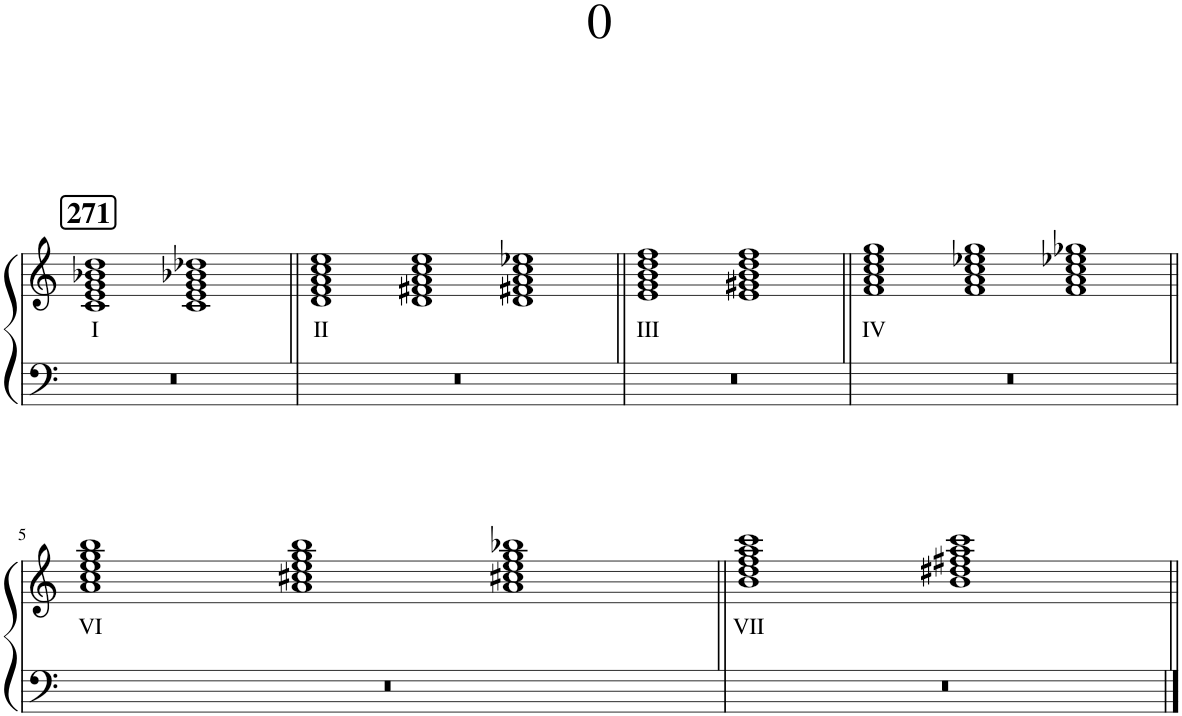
**kern	**kern	**text
*part1	*part1	*part1
*staff2	*staff1	*staff1
*I"Piano	*	*
*I'Pno.	*	*
*clefF4	*clefG2	*
*k[]	*k[]	*
*M8/4	*M8/4	*
!!LO:REH:place=s1:a:B:cj:fs=14:t=271
=1	=1	=1
!	!	!LO:LY:b
0r	1c 1e 1g 1b-X 1dd	I
.	1c 1e 1g 1b-X 1dd-X	.
=2||	=2||	=2||
*M12/4	*M12/4	*
!	!	!LO:LY:b
0.r	1d 1f 1a 1cc 1ee	II
.	1d 1f#X 1a 1cc 1ee	.
.	1d 1f#X 1a 1cc 1ee-X	.
=3||	=3||	=3||
*M8/4	*M8/4	*
!	!	!LO:LY:b
0r	1e 1g 1b 1dd 1ff	III
.	1e 1g#X 1b 1dd 1ff	.
=4||	=4||	=4||
*M12/4	*M12/4	*
!	!	!LO:LY:b
0.r	1f 1a 1cc 1ee 1gg	IV
.	1f 1a 1cc 1ee-X 1gg	.
.	1f 1a 1cc 1ee-X 1gg-X	.
!!LO:LB:g=z
=5||	=5||	=5||
!	!	!LO:LY:b
0.r	1a 1cc 1ee 1gg 1bb	VI
.	1a 1cc#X 1ee 1gg 1bb	.
.	1a 1cc#X 1ee 1gg 1bb-X	.
=6||	=6||	=6||
*M8/4	*M8/4	*
!	!	!LO:LY:b
0r	1b 1dd 1ff 1aa 1ccc	VII
.	1b 1dd#X 1ff#X 1aa 1ccc	.
=||	=||	=||
*-	*-	*-
